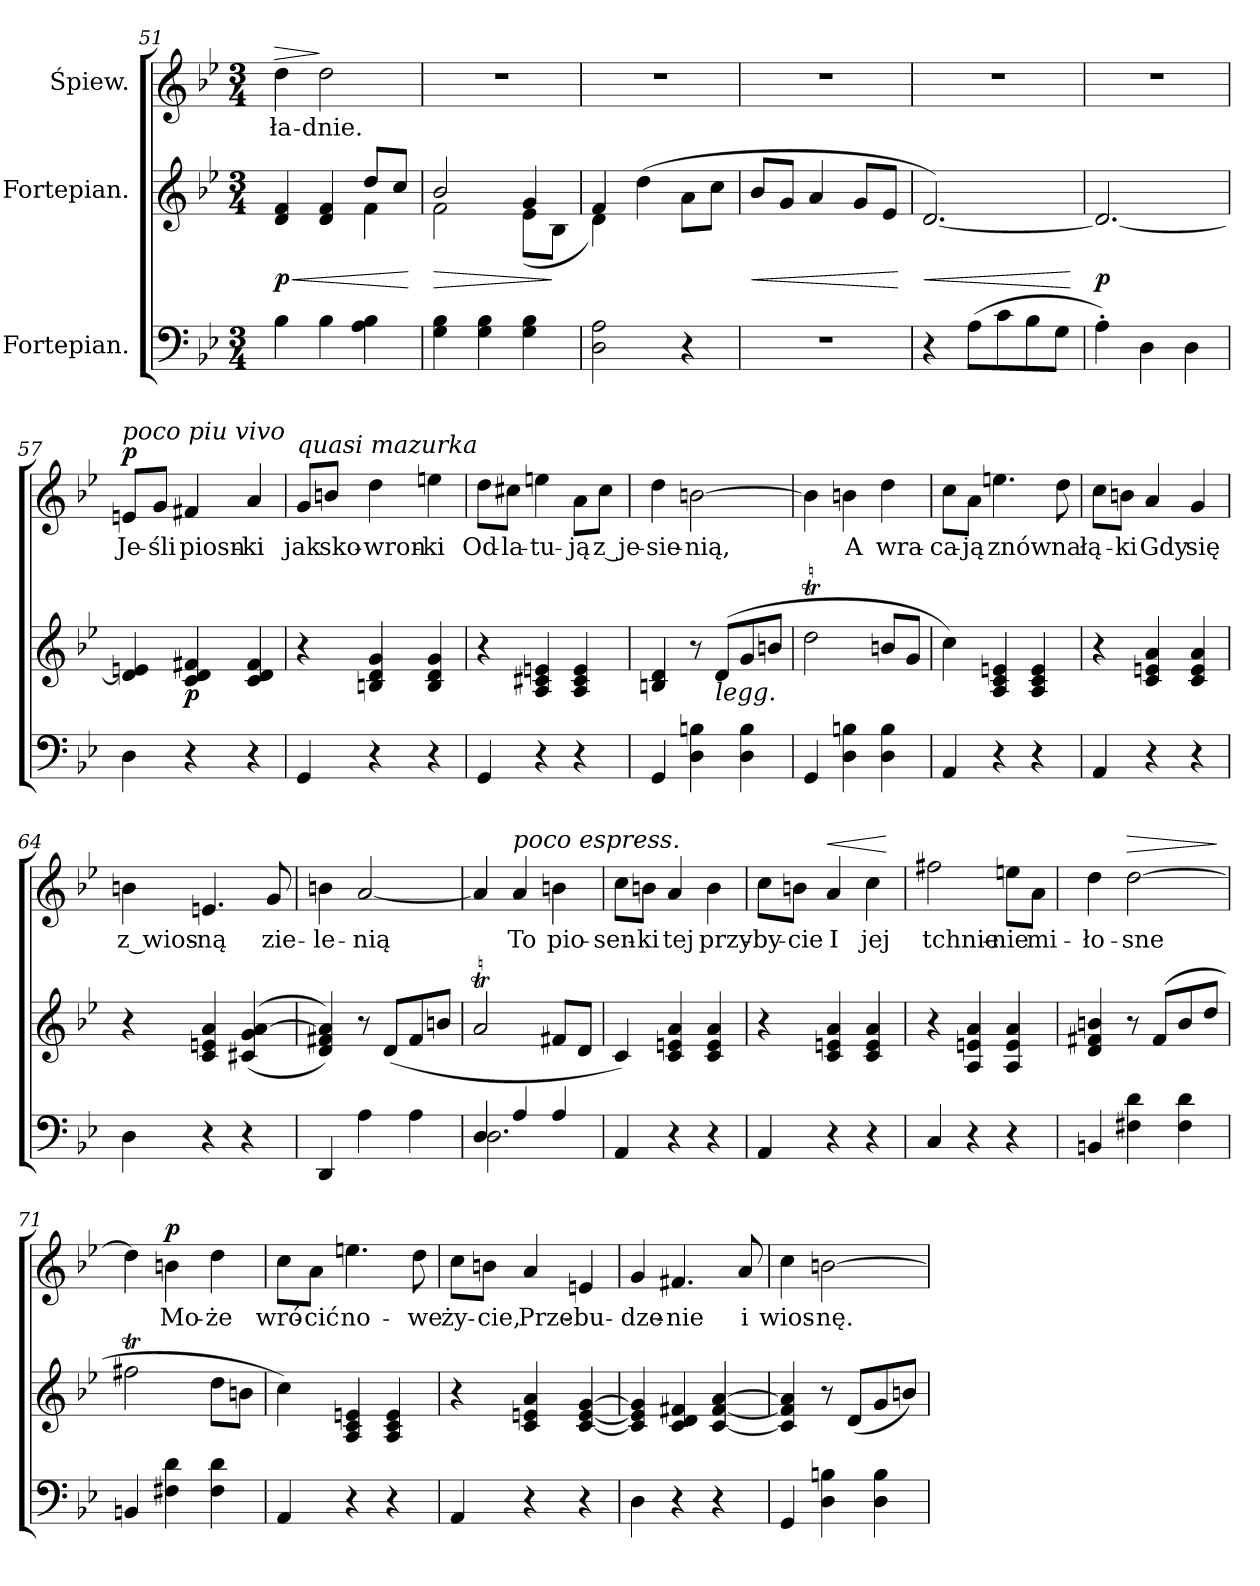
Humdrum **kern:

**kern	**kern	**dynam	**kern	**text	**dynam
*part3	*part2	*part2	*part1	*part1	*part1
*staff3	*staff2	*staff2	*staff1	*staff1	*staff1
*I"Fortepian.	*I"Fortepian.	*	*I"Śpiew.	*	*
*clefF4	*clefG2	*	*clefG2	*	*
*k[b-e-]	*k[b-e-]	*	*k[b-e-]	*	*
*g:	*g:	*	*g:	*	*
*M3/4	*M3/4	*	*M3/4	*	*
=51	=51	=51	=51	=51	=51
*	*^	*	*	*	*
!	!	!	!LO:HP:b	!	!	!LO:HP:a
!	!	!	!LO:DY:n=1:b	!	!	!
4B-\	4d/ 4f/	4d/yy	< p	4dd\	ła-	>
4B-\	4d/ 4f/	4d/yy	.	2dd\	-dnie.	]
4A\ 4B-\	8dd/L	4f\	.	.	.	.
.	8cc/J	.	.	.	.	.
*	*v	*v	*	*	*	*
.	.	[	.	.	.
=52	=52	=52	=52	=52	=52
*	*^	*	*	*	*
!	!	!	!LO:HP:b	!	!	!
4G\ 4B-\	2b-/	2f\	>	2.r	.	.
4G\ 4B-\	.	.	.	.	.	.
4G\ 4B-\	4g/	(8e-\L	.	.	.	.
.	.	8B-\J	]	.	.	.
=53	=53	=53	=53	=53	=53	=53
2D\ 2A\	4f/	4d\)	.	2.r	.	.
.	(4dd\	2ryy	.	.	.	.
4r	8a\L	.	.	.	.	.
.	8cc\J	.	.	.	.	.
*	*v	*v	*	*	*	*
=54	=54	=54	=54	=54	=54
!	!	!LO:HP:b	!	!	!
2.r	8b-/L	<	2.r	.	.
.	8g/J	.	.	.	.
.	4a/	.	.	.	.
.	8g/L	.	.	.	.
.	8e-/J	.	.	.	.
.	.	[	.	.	.
=55	=55	=55	=55	=55	=55
!	!	!LO:HP:b	!	!	!
4r	[2.d/)	<	2.r	.	.
(8A\L	.	.	.	.	.
8c\	.	.	.	.	.
8B-\	.	.	.	.	.
8G\J	.	.	.	.	.
.	.	[	.	.	.
=56	=56	=56	=56	=56	=56
!	!	!LO:DY:b	!	!	!
4A'\)	2.d/_	p	2.r	.	.
4D\	.	.	.	.	.
4D\	.	.	.	.	.
=57	=57	=57	=57	=57	=57
!	!	!	!LO:TX:a:i:t=poco piu vivo	!	!
!	!	!	!	!	!LO:DY:a
4D\	4d]/ 4en/	.	8en/L	Je-	p
.	.	.	8g/J	-śli	.
!	!	!LO:DY:b	!	!	!
4r	4c/ 4d/ 4f#X/	p	4f#X/	piosn-	.
4r	4c/ 4d/ 4f#/	.	4a/	-ki	.
=58	=58	=58	=58	=58	=58
!	!	!	!LO:TX:a:i:t=quasi mazurka	!	!
4GG/	4r	.	8g/L	jak	.
.	.	.	8bn/J	sko-	.
4r	4Bn/ 4d/ 4g/	.	4dd\	-wron-	.
4r	4B/ 4d/ 4g/	.	4een\	-ki	.
=59	=59	=59	=59	=59	=59
4GG/	4r	.	8dd\L	Od-	.
.	.	.	8cc#X\J	-la-	.
4r	4A/ 4c#X/ 4en/	.	4een\	-tu-	.
4r	4A/ 4c#/ 4e/	.	8a\L	-ją	.
.	.	.	8cc#\J	z je-	.
=60	=60	=60	=60	=60	=60
4GG/	4Bn/ 4d/	.	4dd\	-sie-	.
4D\ 4Bn\	8r	.	[2bn\	-nią,	.
!	!LO:TX:b:i:t=legg.	!	!	!	!
.	(<8d/L	.	.	.	.
4D\ 4B\	8g/	.	.	.	.
.	8bn/J	.	.	.	.
=61	=61	=61	=61	=61	=61
4GG/	2ddT\	.	4b\]	.	.
4D\ 4Bn\	.	.	4bn\	A	.
4D\ 4B\	8bn/L	.	4dd\	wra-	.
.	8g/J	.	.	.	.
=62	=62	=62	=62	=62	=62
4AA/	4cc\)	.	8cc\L	-ca-	.
.	.	.	8a\J	-ją	.
4r	4A/ 4c/ 4en/	.	4.een\	znów	.
4r	4A/ 4c/ 4e/	.	.	.	.
.	.	.	8dd\	na	.
=63	=63	=63	=63	=63	=63
4AA/	4r	.	8cc\L	łą-	.
.	.	.	8bn\J	-ki	.
4r	4c/ 4en/ 4a/	.	4a/	Gdy	.
4r	4c/ 4e/ 4a/	.	4g/	się	.
=64	=64	=64	=64	=64	=64
4D\	4r	.	4bn\	z wios-	.
4r	4c/ 4en/ 4a/	.	4.en/	-ną	.
4r	(<(<4c#X/ 4g/ [4a/	.	.	.	.
.	.	.	8g/	zie-	.
=65	=65	=65	=65	=65	=65
4DD/	4d/ 4f#X/ 4a]/))	.	4bn\	-le-	.
4A\	8r	.	[2a/	-nią	.
.	(8d/L	.	.	.	.
4A\	8f#/	.	.	.	.
.	8bn/J	.	.	.	.
=66	=66	=66	=66	=66	=66
*^	*	*	*	*	*
4D/	2.D\	2aT/	.	4a/]	.	.
!	!	!	!	!LO:TX:a:i:t=poco espress.	!	!
4A/	.	.	.	4a/	To	.
4A/	.	8f#X/L	.	4bn\	pio-	.
.	.	8d/J	.	.	.	.
*v	*v	*	*	*	*	*
=67	=67	=67	=67	=67	=67
4AA/	4c/)	.	8cc\L	-sen-	.
.	.	.	8bn\J	-ki	.
4r	4c/ 4en/ 4a/	.	4a/	tej	.
4r	4c/ 4e/ 4a/	.	4b\	przy-	.
=68	=68	=68	=68	=68	=68
4AA/	4r	.	8cc\L	-by-	.
.	.	.	8bn\J	-cie	.
!	!	!	!	!	!LO:HP:a
4r	4c/ 4en/ 4a/	.	4a/	I	<
4r	4c/ 4e/ 4a/	.	4cc\	jej	.
.	.	.	.	.	[
=69	=69	=69	=69	=69	=69
4C/	4r	.	2ff#X\	tchnie-	.
4r	4A/ 4en/ 4a/	.	.	.	.
4r	4A/ 4e/ 4a/	.	8een\L	-nie	.
.	.	.	8a\J	mi-	.
=70	=70	=70	=70	=70	=70
4BBn/	4d/ 4f#X/ 4bn/	.	4dd\	-ło-	.
!	!	!	!	!	!LO:HP:a
4F#X\ 4d\	8r	.	[2dd\	-sne	>
.	(<8f#/L	.	.	.	.
4F#\ 4d\	8b/	.	.	.	.
.	8dd/J	.	.	.	.
.	.	.	.	.	]
=71	=71	=71	=71	=71	=71
4BBn/	2ff#Xt\	.	4dd\]	.	.
!	!	!	!	!	!LO:DY:a
4F#X\ 4d\	.	.	4bn\	Mo-	p
4F#\ 4d\	8dd\L	.	4dd\	-że	.
.	8bn\J	.	.	.	.
=72	=72	=72	=72	=72	=72
4AA/	4cc\)	.	8cc\L	wró-	.
.	.	.	8a\J	-cić	.
4r	4A/ 4c/ 4en/	.	4.een\	no-	.
4r	4A/ 4c/ 4e/	.	.	.	.
.	.	.	8dd\	-we	.
=73	=73	=73	=73	=73	=73
4AA/	4r	.	8cc\L	ży-	.
.	.	.	8bn\J	-cie,	.
4r	4c/ 4en/ 4a/	.	4a/	Prze-	.
4r	[4c/ [4e/ [4g/	.	4en/	-bu-	.
=74	=74	=74	=74	=74	=74
4D\	4c]/ 4e]/ 4g]/	.	4g/	-dze-	.
4r	4c/ 4d/ 4f#X/	.	4.f#X/	-nie	.
4r	[4c/ [4f#/ [4a/	.	.	.	.
.	.	.	8a/	i	.
=75	=75	=75	=75	=75	=75
4GG/	4c]/ 4f#]/ 4a]/	.	4cc\	wios-	.
4D\ 4Bn\	8r	.	[2bn\	-nę.	.
.	(8d/L	.	.	.	.
4D\ 4B\	8g/	.	.	.	.
.	8bn/J)	.	.	.	.
=	=	=	=	=	=
*-	*-	*-	*-	*-	*-
